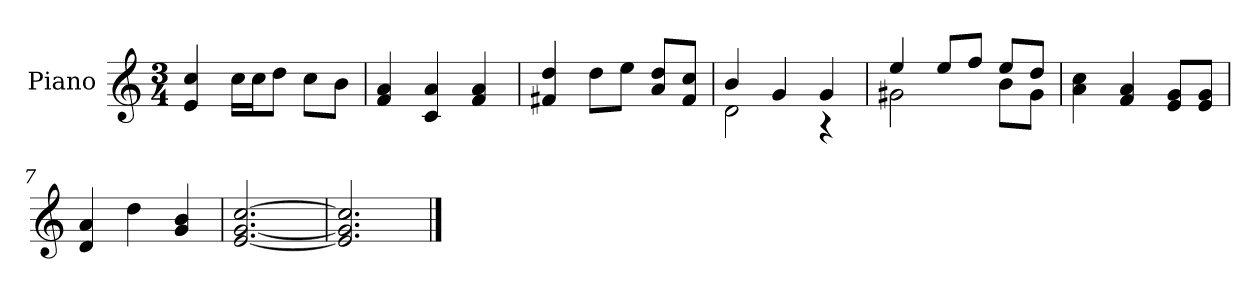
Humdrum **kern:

**kern
*part1
*staff1
*I"Piano
*I'Pno.
*clefG2
*k[]
*M3/4
=1
4e/ 4cc/
16cc\LL
16cc\J
8dd\J
8cc\L
8b\J
=2
4f/ 4a/
4c/ 4a/
4f/ 4a/
=3
4f#X/ 4dd/
8dd\L
8ee\J
8a/ 8dd/L
8f#/ 8cc/J
=4
*^
4b/	2d\
4g/	.
4g/	4r
=5	=5
4ee/	2g#X\
8ee/L	.
8ff/J	.
8ee/L	8b\L
8dd/J	8g#\J
*v	*v
=6
4a\ 4cc\
4f/ 4a/
8e/ 8g/L
8e/ 8g/J
=7
4d/ 4a/
4dd\
4g/ 4b/
=8
[2.e/ [2.g/ [2.cc/
=9
2.e/] 2.g/] 2.cc/]
==
*-
